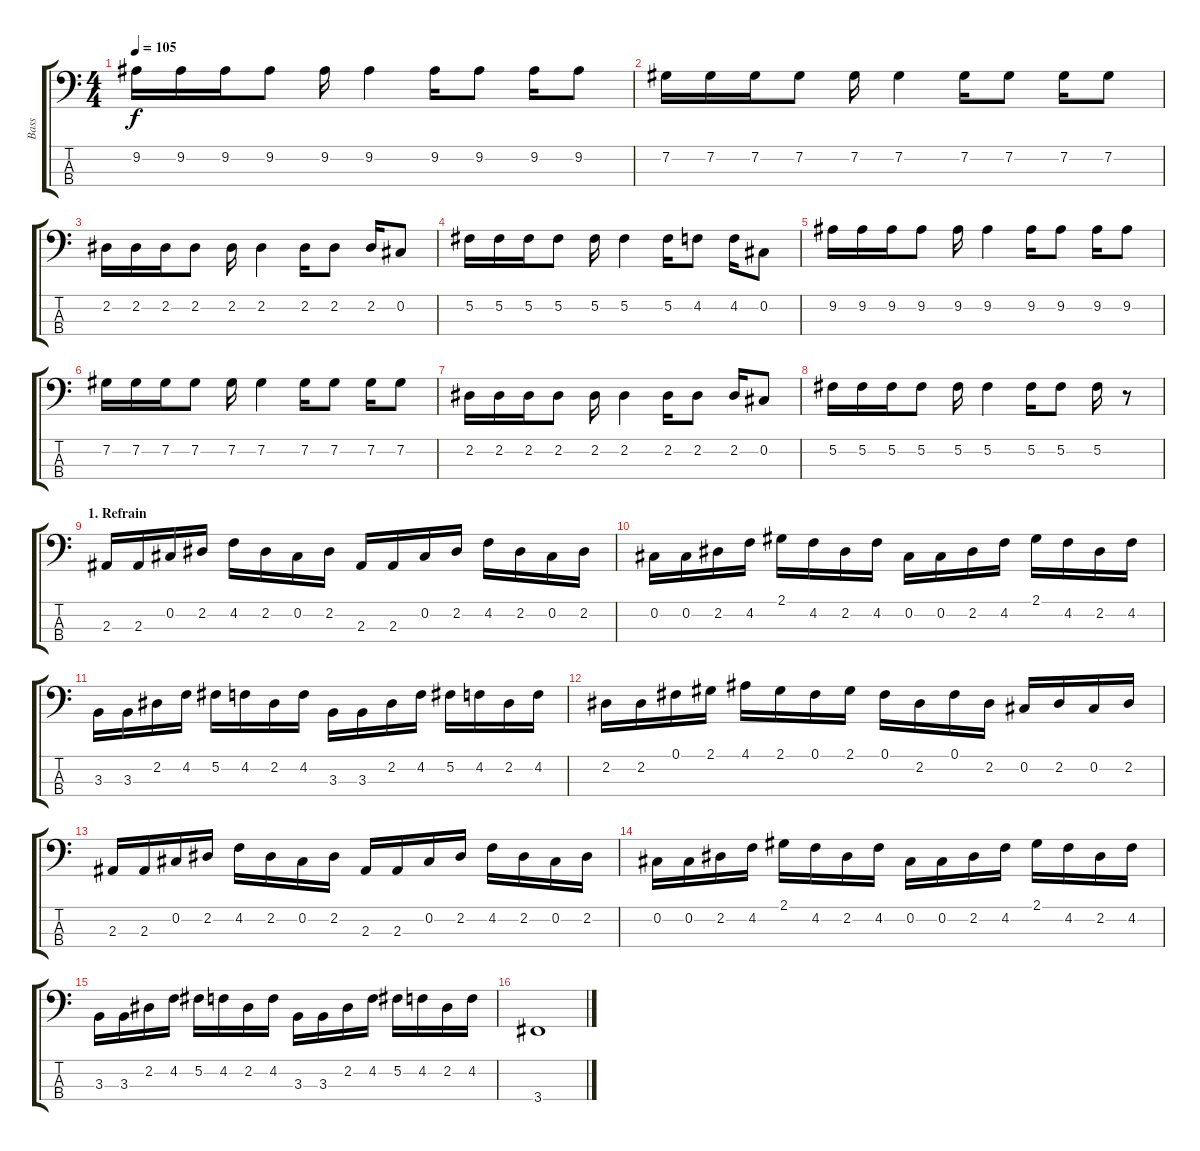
\track ("Bass" "Bass") {instrument electricbasspick}
\staff {score tabs}
\tuning (Gb2 Db2 Ab1 Eb1) {hide}
\ts (4 4)
\tempo 105
\clef f4
\ks c
9.2.16{dy f} 9.2.16 9.2.16 9.2.8 9.2.16 9.2.4 9.2.16 9.2.8 9.2.16 9.2.8 |
7.2.16 7.2.16 7.2.16 7.2.8 7.2.16 7.2.4 7.2.16 7.2.8 7.2.16 7.2.8 |
2.2.16 2.2.16 2.2.16 2.2.8 2.2.16 2.2.4 2.2.16 2.2.8 2.2.16 0.2.8 |
5.2.16 5.2.16 5.2.16 5.2.8 5.2.16 5.2.4 5.2.16 4.2.8 4.2.16 0.2.8 |
9.2.16 9.2.16 9.2.16 9.2.8 9.2.16 9.2.4 9.2.16 9.2.8 9.2.16 9.2.8 |
7.2.16 7.2.16 7.2.16 7.2.8 7.2.16 7.2.4 7.2.16 7.2.8 7.2.16 7.2.8 |
2.2.16 2.2.16 2.2.16 2.2.8 2.2.16 2.2.4 2.2.16 2.2.8 2.2.16 0.2.8 |
5.2.16 5.2.16 5.2.16 5.2.8 5.2.16 5.2.4 5.2.16 5.2.8 5.2.16 r.8 |
\section ("" "1. Refrain")
2.3.16 2.3.16 0.2.16 2.2.16 4.2.16 2.2.16 0.2.16 2.2.16 2.3.16 2.3.16 0.2.16 2.2.16 4.2.16 2.2.16 0.2.16 2.2.16 |
0.2.16 0.2.16 2.2.16 4.2.16 2.1.16 4.2.16 2.2.16 4.2.16 0.2.16 0.2.16 2.2.16 4.2.16 2.1.16 4.2.16 2.2.16 4.2.16 |
3.3.16 3.3.16 2.2.16 4.2.16 5.2.16 4.2.16 2.2.16 4.2.16 3.3.16 3.3.16 2.2.16 4.2.16 5.2.16 4.2.16 2.2.16 4.2.16 |
2.2.16 2.2.16 0.1.16 2.1.16 4.1.16 2.1.16 0.1.16 2.1.16 0.1.16 2.2.16 0.1.16 2.2.16 0.2.16 2.2.16 0.2.16 2.2.16 |
2.3.16 2.3.16 0.2.16 2.2.16 4.2.16 2.2.16 0.2.16 2.2.16 2.3.16 2.3.16 0.2.16 2.2.16 4.2.16 2.2.16 0.2.16 2.2.16 |
0.2.16 0.2.16 2.2.16 4.2.16 2.1.16 4.2.16 2.2.16 4.2.16 0.2.16 0.2.16 2.2.16 4.2.16 2.1.16 4.2.16 2.2.16 4.2.16 |
3.3.16 3.3.16 2.2.16 4.2.16 5.2.16 4.2.16 2.2.16 4.2.16 3.3.16 3.3.16 2.2.16 4.2.16 5.2.16 4.2.16 2.2.16 4.2.16 |
3.4.1
